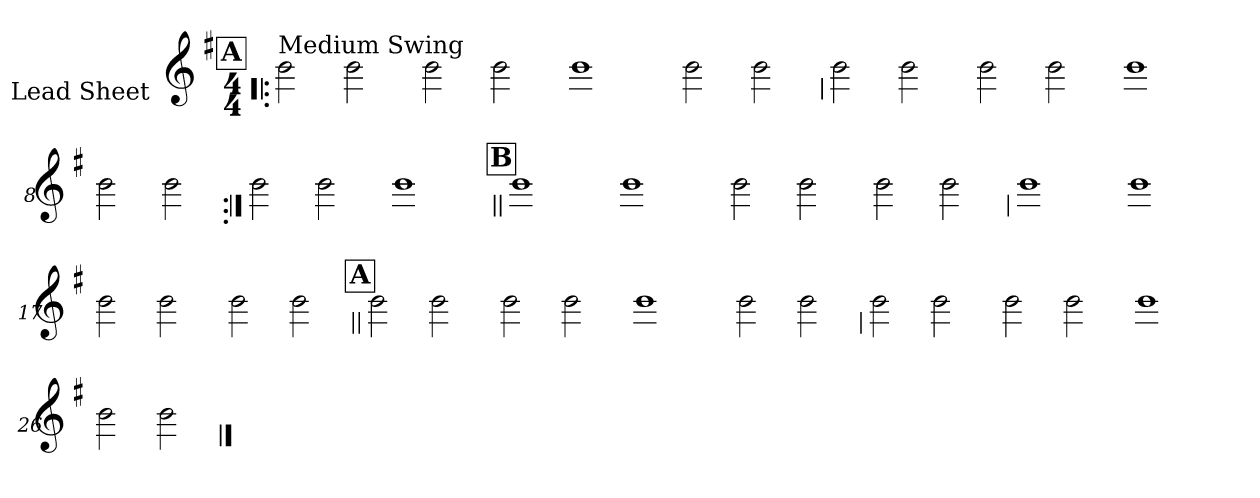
**kern
*part1
*staff1
*I"Lead Sheet
*stria0
*clefG2
*k[f#]
*G:
*M4/4
!!LO:REH:place=s1:a:t=A
=1!|:
!LO:TX:a:t=Medium Swing
2b
2b
=2-
2b
2b
=3-
1b
=4-
2b
2b
!!LO:LB:g=z
=5
2b
2b
=6-
2b
2b
=7-
1b
=8-
2b
2b
!!LO:LB:g=z
=9:|!
2b
2b
=10-
1b
!!LO:LB:g=z
!!LO:REH:place=s1:a:t=B
=11||
1b
=12-
1b
=13-
2b
2b
=14-
2b
2b
!!LO:LB:g=z
=15
1b
=16-
1b
=17-
2b
2b
=18-
2b
2b
!!LO:LB:g=z
!!LO:REH:place=s1:a:t=A
=19||
2b
2b
=20-
2b
2b
=21-
1b
=22-
2b
2b
!!LO:LB:g=z
=23
2b
2b
=24-
2b
2b
=25-
1b
=26-
2b
2b
==
*-
